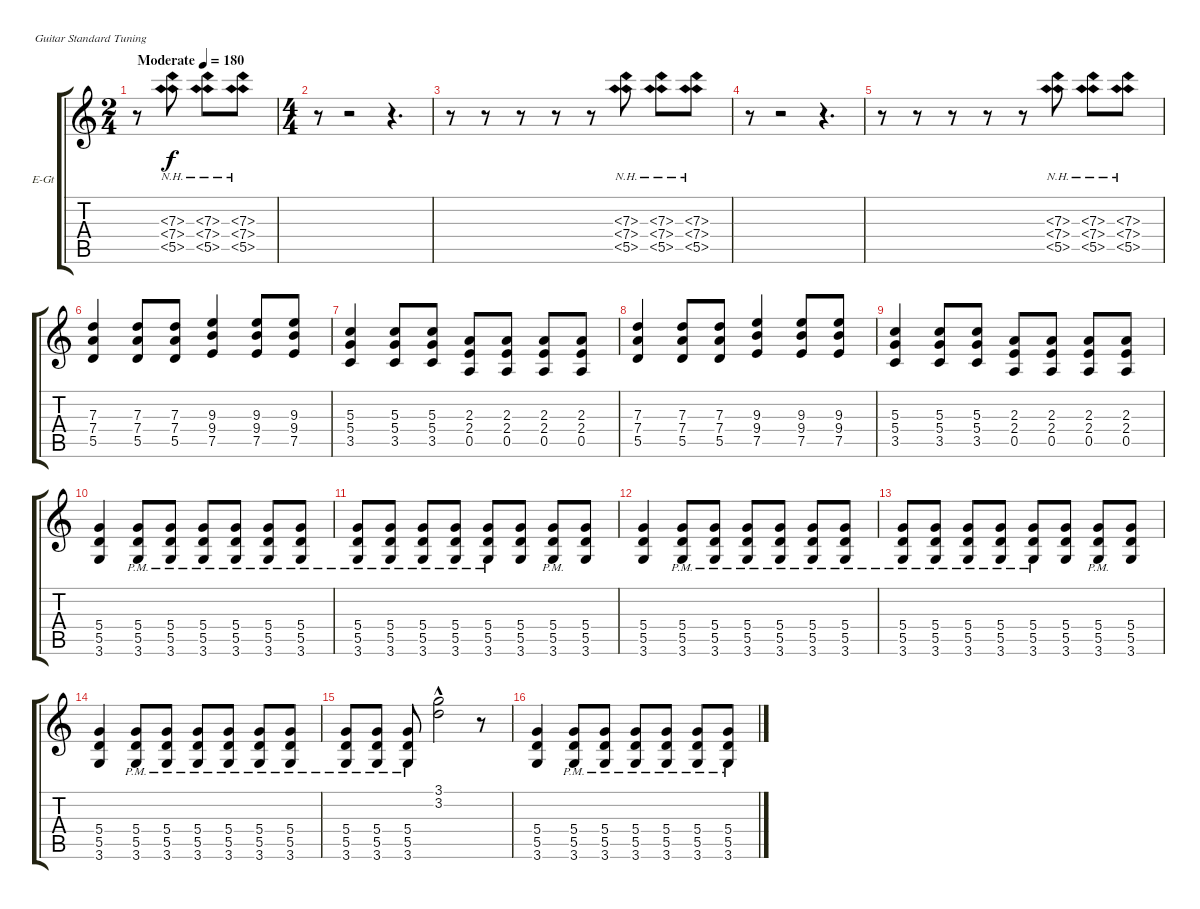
\bracketExtendMode groupsimilarinstruments
\firstSystemTrackNameOrientation horizontal
\otherSystemsTrackNameOrientation horizontal
\track ("Äîðîæêà 2" "E-Gt") {instrument overdrivenguitar}
\staff {score tabs}
\tuning (E4 B3 G3 D3 A2 E2)
\ts (2 4)
\beaming (8 2 2)
\tempo (180 "Moderate")
\clef g2
\ks c
r.8{dy f instrument overdrivenguitar} (7.3{nh} 7.4{nh} 5.5{nh}).8 (7.3{nh} 7.4{nh} 5.5{nh}).8 (7.3{nh} 7.4{nh} 5.5{nh}).8 |
\ts (4 4)
\beaming (8 2 2 2 2)
r.8 r.2 r.4{d} |
r.8 r.8 r.8 r.8 r.8 (7.3{nh} 7.4{nh} 5.5{nh}).8 (7.3{nh} 7.4{nh} 5.5{nh}).8 (7.3{nh} 7.4{nh} 5.5{nh}).8 |
r.8 r.2 r.4{d} |
r.8 r.8 r.8 r.8 r.8 (7.3{nh} 7.4{nh} 5.5{nh}).8 (7.3{nh} 7.4{nh} 5.5{nh}).8 (7.3{nh} 7.4{nh} 5.5{nh}).8 |
(7.3 7.4 5.5).4 (7.3 7.4 5.5).8 (7.3 7.4 5.5).8 (9.3 9.4 7.5).4 (9.3 9.4 7.5).8 (9.3 9.4 7.5).8 |
(5.3 5.4 3.5).4 (5.3 5.4 3.5).8 (5.3 5.4 3.5).8 (2.3 2.4 0.5).8 (2.3 2.4 0.5).8 (2.3 2.4 0.5).8 (2.3 2.4 0.5).8 |
(7.3 7.4 5.5).4 (7.3 7.4 5.5).8 (7.3 7.4 5.5).8 (9.3 9.4 7.5).4 (9.3 9.4 7.5).8 (9.3 9.4 7.5).8 |
(5.3 5.4 3.5).4 (5.3 5.4 3.5).8 (5.3 5.4 3.5).8 (2.3 2.4 0.5).8 (2.3 2.4 0.5).8 (2.3 2.4 0.5).8 (2.3 2.4 0.5).8 |
(5.4 5.5 3.6).4 (5.4{pm} 5.5{pm} 3.6{pm}).8 (5.4{pm} 5.5{pm} 3.6{pm}).8 (5.4{pm} 5.5{pm} 3.6{pm}).8 (5.4{pm} 5.5{pm} 3.6{pm}).8 (5.4{pm} 5.5{pm} 3.6{pm}).8 (5.4{pm} 5.5{pm} 3.6{pm}).8 |
(5.4{pm} 5.5{pm} 3.6{pm}).8 (5.4{pm} 5.5{pm} 3.6{pm}).8 (5.4{pm} 5.5{pm} 3.6{pm}).8 (5.4{pm} 5.5{pm} 3.6{pm}).8 (5.4{pm} 5.5{pm} 3.6{pm}).8 (5.4 5.5 3.6).8 (5.4{pm} 5.5{pm} 3.6{pm}).8 (5.4 5.5 3.6).8 |
(5.4 5.5 3.6).4 (5.4{pm} 5.5{pm} 3.6{pm}).8 (5.4{pm} 5.5{pm} 3.6{pm}).8 (5.4{pm} 5.5{pm} 3.6{pm}).8 (5.4{pm} 5.5{pm} 3.6{pm}).8 (5.4{pm} 5.5{pm} 3.6{pm}).8 (5.4{pm} 5.5{pm} 3.6{pm}).8 |
(5.4{pm} 5.5{pm} 3.6{pm}).8 (5.4{pm} 5.5{pm} 3.6{pm}).8 (5.4{pm} 5.5{pm} 3.6{pm}).8 (5.4{pm} 5.5{pm} 3.6{pm}).8 (5.4{pm} 5.5{pm} 3.6{pm}).8 (5.4 5.5 3.6).8 (5.4{pm} 5.5{pm} 3.6{pm}).8 (5.4 5.5 3.6).8 |
(5.4 5.5 3.6).4 (5.4{pm} 5.5{pm} 3.6{pm}).8 (5.4{pm} 5.5{pm} 3.6{pm}).8 (5.4{pm} 5.5{pm} 3.6{pm}).8 (5.4{pm} 5.5{pm} 3.6{pm}).8 (5.4{pm} 5.5{pm} 3.6{pm}).8 (5.4{pm} 5.5{pm} 3.6{pm}).8 |
(5.4{pm} 5.5{pm} 3.6{pm}).8 (5.4{pm} 5.5{pm} 3.6{pm}).8 (5.4{pm} 5.5{pm} 3.6{pm}).8 (3.1{hac} 3.2{hac}).2 r.8 |
(5.4 5.5 3.6).4 (5.4{pm} 5.5{pm} 3.6{pm}).8 (5.4{pm} 5.5{pm} 3.6{pm}).8 (5.4{pm} 5.5{pm} 3.6{pm}).8 (5.4{pm} 5.5{pm} 3.6{pm}).8 (5.4{pm} 5.5{pm} 3.6{pm}).8 (5.4{pm} 5.5{pm} 3.6{pm}).8
